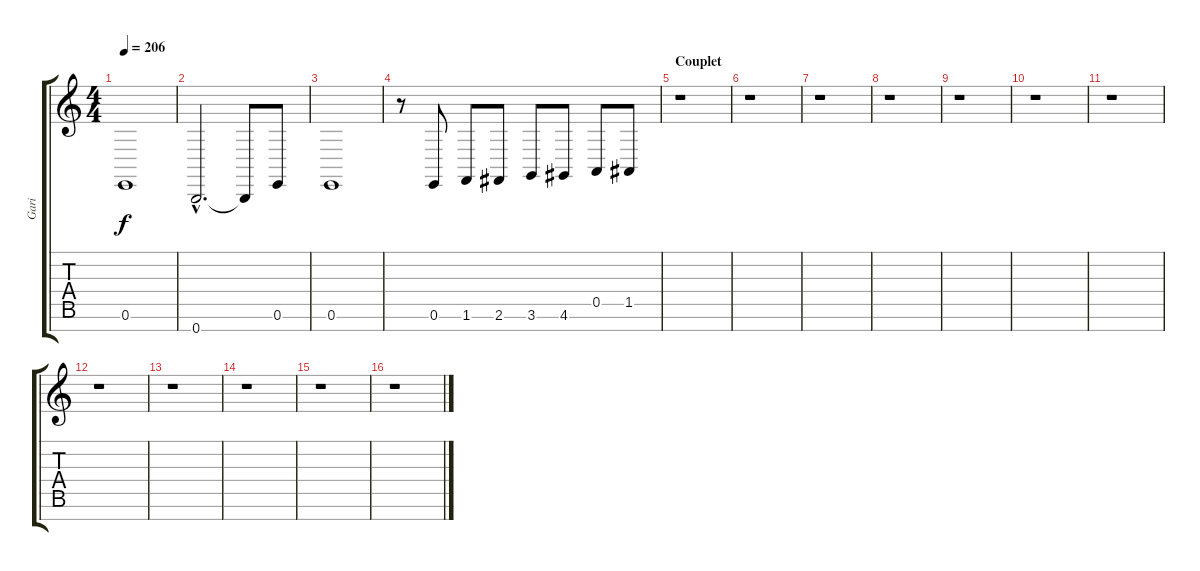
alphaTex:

\track ("Gari" "Gari") {instrument trombone}
\staff {score tabs}
\tuning (E4 B3 G3 D3 A2 E2 B1) {hide}
\ts (4 4)
\tempo 206
\clef g2
\ks c
0.6.1{dy f} |
0.7{hac}.2{d} 0.7{t}.8 0.6.8 |
0.6.1 |
r.8 0.6.8 1.6.8 2.6.8 3.6.8 4.6.8 0.5.8 1.5.8 |
\section ("" "Couplet")
r.1 |
r.1 |
r.1 |
r.1 |
r.1 |
r.1 |
r.1 |
r.1 |
r.1 |
r.1 |
r.1 |
r.1
